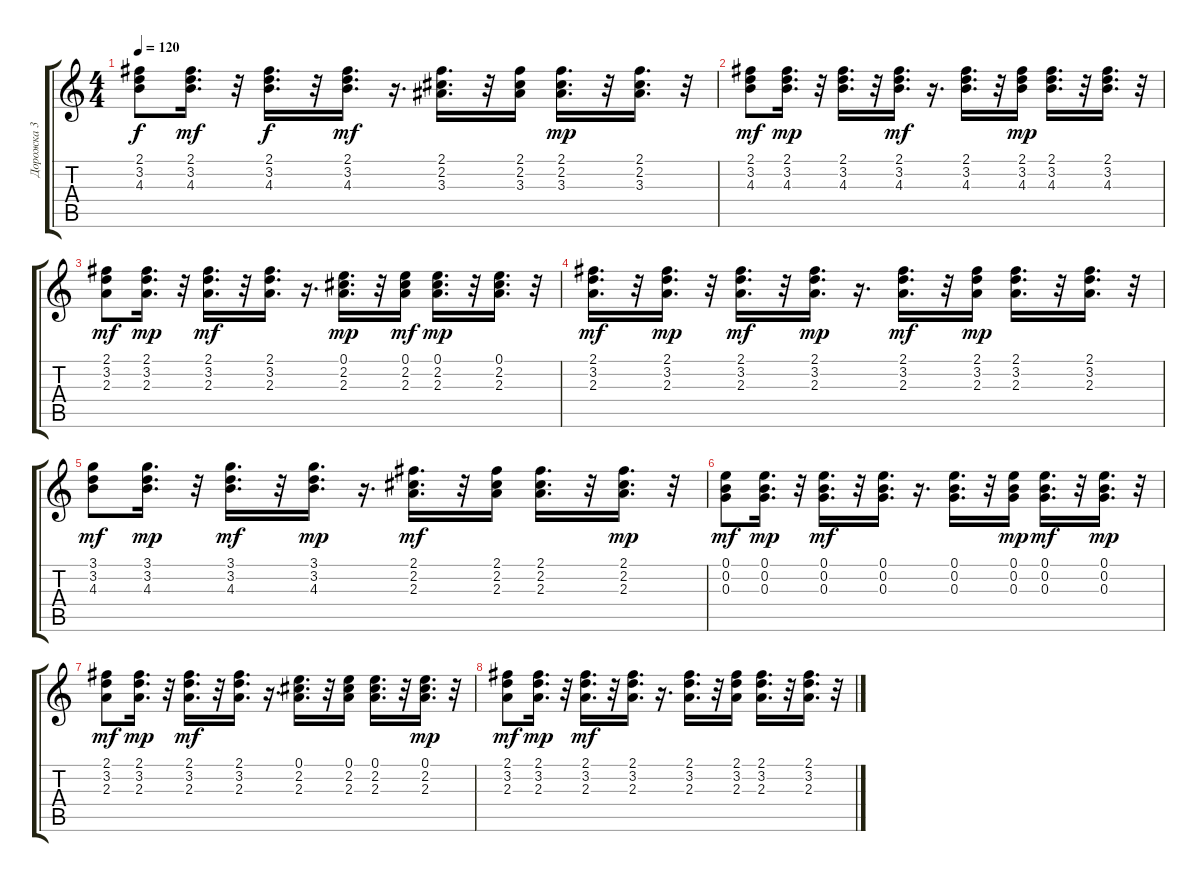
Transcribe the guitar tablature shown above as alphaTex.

\track ("Дорожка 3" "Дорожка 3") {instrument acousticguitarsteel}
\staff {score tabs}
\tuning (E4 B3 G3 D3 A2 E2) {hide}
\ts (4 4)
\tempo 120
\clef g2
\ks c
(2.1 3.2 4.3).8{dy f volume 9} (2.1 3.2 4.3).16{d dy mf volume 9} r.32 (2.1 3.2 4.3).16{d dy f volume 9} r.32 (2.1 3.2 4.3).16{d dy mf volume 9} r.16{d} (2.1 2.2 3.3).16{d volume 9} r.32 (2.1 2.2 3.3).16{volume 9} (2.1 2.2 3.3).16{d dy mp volume 8} r.32 (2.1 2.2 3.3).16{d volume 8} r.32 |
(2.1 3.2 4.3).8{dy mf volume 8} (2.1 3.2 4.3).16{d dy mp volume 8} r.32 (2.1 3.2 4.3).16{d volume 8} r.32 (2.1 3.2 4.3).16{d dy mf volume 8} r.16{d} (2.1 3.2 4.3).16{d volume 8} r.32 (2.1 3.2 4.3).16{dy mp volume 8} (2.1 3.2 4.3).16{d volume 7} r.32 (2.1 3.2 4.3).16{d volume 7} r.32 |
(2.1 3.2 2.3).8{dy mf volume 7} (2.1 3.2 2.3).16{d dy mp volume 7} r.32 (2.1 3.2 2.3).16{d dy mf volume 7} r.32 (2.1 3.2 2.3).16{d volume 7} r.16{d} (0.1 2.2 2.3).16{d dy mp volume 6} r.32 (0.1 2.2 2.3).16{dy mf volume 6} (0.1 2.2 2.3).16{d dy mp} r.32 (0.1 2.2 2.3).16{d volume 6} r.32 |
(2.1 3.2 2.3).16{d dy mf volume 6} r.32 (2.1 3.2 2.3).16{d dy mp volume 6} r.32 (2.1 3.2 2.3).16{d dy mf volume 6} r.32 (2.1 3.2 2.3).16{d dy mp volume 6} r.16{d} (2.1 3.2 2.3).16{d dy mf volume 5} r.32 (2.1 3.2 2.3).16{dy mp volume 5} (2.1 3.2 2.3).16{d volume 5} r.32 (2.1 3.2 2.3).16{d volume 5} r.32 |
(3.1 3.2 4.3).8{dy mf volume 5} (3.1 3.2 4.3).16{d dy mp volume 5} r.32 (3.1 3.2 4.3).16{d dy mf volume 4} r.32 (3.1 3.2 4.3).16{d dy mp volume 4} r.16{d} (2.1 2.2 2.3).16{d dy mf volume 4} r.32 (2.1 2.2 2.3).16{volume 4} (2.1 2.2 2.3).16{d volume 4} r.32 (2.1 2.2 2.3).16{d dy mp volume 4} r.32 |
(0.1 0.2 0.3).8{dy mf volume 4} (0.1 0.2 0.3).16{d dy mp volume 3} r.32 (0.1 0.2 0.3).16{d dy mf volume 3} r.32 (0.1 0.2 0.3).16{d volume 3} r.16{d} (0.1 0.2 0.3).16{d volume 3} r.32 (0.1 0.2 0.3).16{dy mp volume 3} (0.1 0.2 0.3).16{d dy mf} r.32 (0.1 0.2 0.3).16{d dy mp volume 2} r.32 |
(2.1 3.2 2.3).8{dy mf volume 2} (2.1 3.2 2.3).16{d dy mp volume 2} r.32 (2.1 3.2 2.3).16{d dy mf volume 2} r.32 (2.1 3.2 2.3).16{d volume 2} r.16{d} (0.1 2.2 2.3).16{d volume 2} r.32 (0.1 2.2 2.3).16{volume 2} (0.1 2.2 2.3).16{d volume 2} r.32 (0.1 2.2 2.3).16{d dy mp volume 1} r.32 |
(2.1 3.2 2.3).8{dy mf volume 1} (2.1 3.2 2.3).16{d dy mp volume 1} r.32 (2.1 3.2 2.3).16{d dy mf volume 1} r.32 (2.1 3.2 2.3).16{d volume 1} r.16{d} (2.1 3.2 2.3).16{d volume 1} r.32 (2.1 3.2 2.3).16{volume 0} (2.1 3.2 2.3).16{d} r.32 (2.1 3.2 2.3).16{d volume 0} r.32
